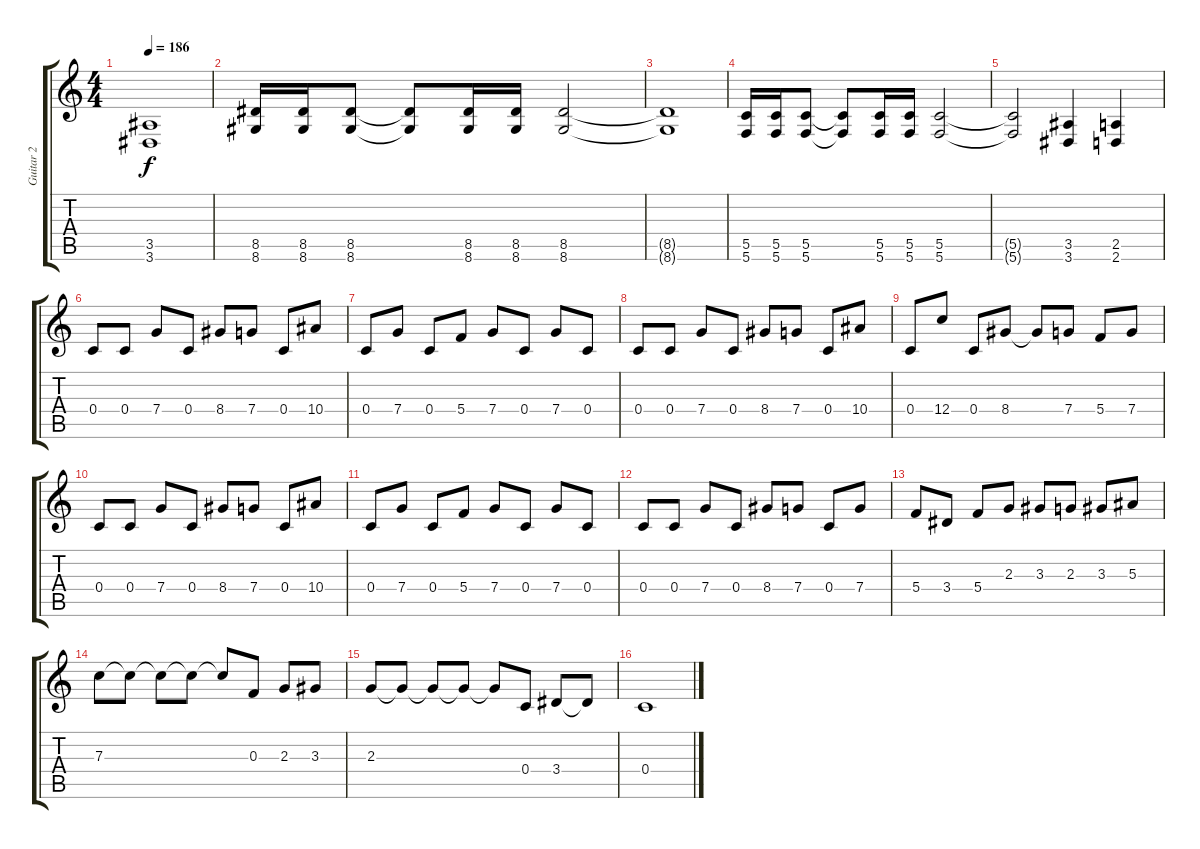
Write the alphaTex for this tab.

\track ("Guitar 2" "Guitar 2") {instrument distortionguitar}
\staff {score tabs}
\tuning (D4 A3 F3 C3 G2 C2) {hide}
\ts (4 4)
\tempo 186
\clef g2
\ks c
(3.5{t} 3.6{t}).1{dy f} |
(8.5 8.6).16 (8.5 8.6).16 (8.5 8.6).8 (8.5{t} 8.6{t}).8 (8.5 8.6).16 (8.5 8.6).16 (8.5 8.6).2 |
(8.5{t} 8.6{t}).1 |
(5.5 5.6).16 (5.5 5.6).16 (5.5 5.6).8 (5.5{t} 5.6{t}).8 (5.5 5.6).16 (5.5 5.6).16 (5.5 5.6).2 |
(5.5{t} 5.6{t}).2 (3.5 3.6).4 (2.5 2.6).4 |
0.4.8 0.4.8 7.4.8 0.4.8 8.4.8 7.4.8 0.4.8 10.4.8 |
0.4.8 7.4.8 0.4.8 5.4.8 7.4.8 0.4.8 7.4.8 0.4.8 |
0.4.8 0.4.8 7.4.8 0.4.8 8.4.8 7.4.8 0.4.8 10.4.8 |
0.4.8 12.4.8 0.4.8 8.4.8 8.4{t}.8 7.4.8 5.4.8 7.4.8 |
0.4.8 0.4.8 7.4.8 0.4.8 8.4.8 7.4.8 0.4.8 10.4.8 |
0.4.8 7.4.8 0.4.8 5.4.8 7.4.8 0.4.8 7.4.8 0.4.8 |
0.4.8 0.4.8 7.4.8 0.4.8 8.4.8 7.4.8 0.4.8 7.4.8 |
5.4.8 3.4.8 5.4.8 2.3.8 3.3.8 2.3.8 3.3.8 5.3.8 |
7.3.8 7.3{t}.8 7.3{t}.8 7.3{t}.8 7.3{t}.8 0.3.8 2.3.8 3.3.8 |
2.3.8 2.3{t}.8 2.3{t}.8 2.3{t}.8 2.3{t}.8 0.4.8 3.4.8 3.4{t}.8 |
0.4.1
